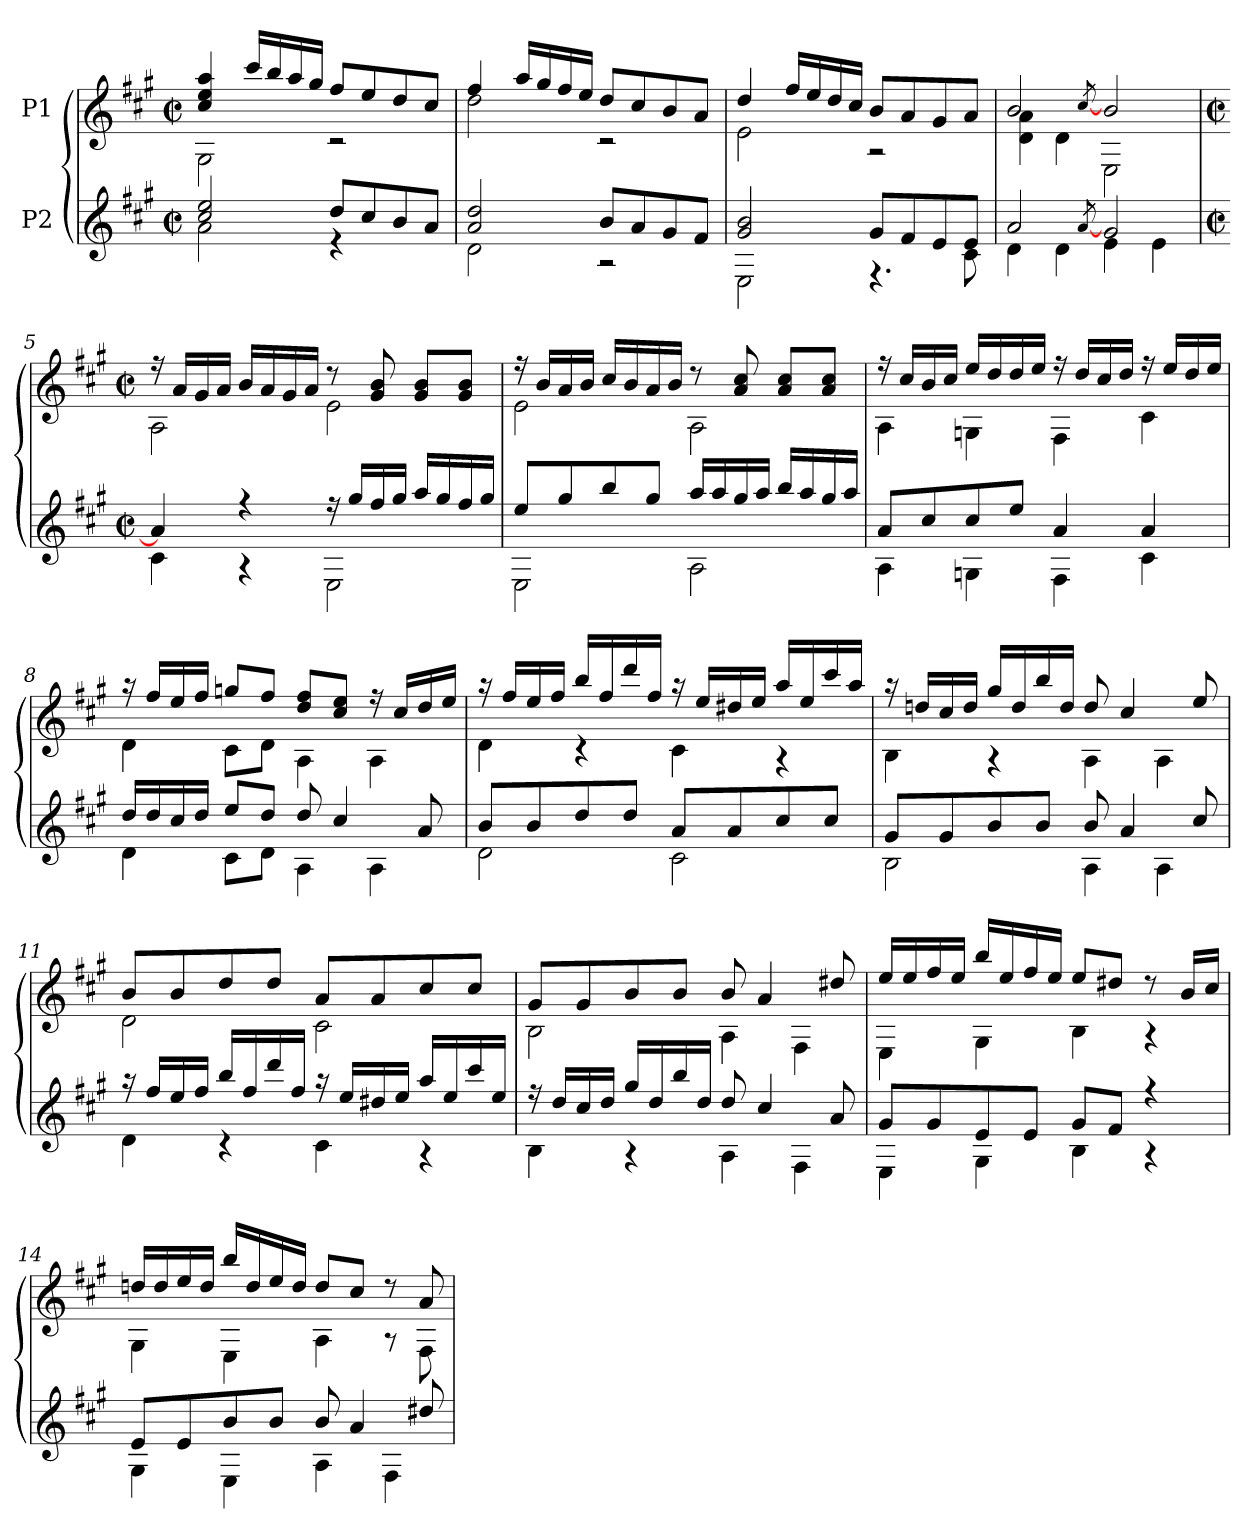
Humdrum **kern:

**kern	**kern
*part2	*part1
*staff2	*staff1
*I"P2	*I"P1
!!LO:PB:g=z
*clefG2	*clefG2
*ITrd7c12	*ITrd7c12
*k[f#c#g#]	*k[f#c#g#]
*A:	*A:
*M2/2	*M2/2
*met(c|)	*met(c|)
*MM72	*MM72
=1	=1
*^	*^
2c#i/ 2ei	2Ai\	4c#i/ 4ei 4ai	2GG#i\
.	.	16cc#i/LL	.
.	.	16bi/	.
.	.	16ai/	.
.	.	16g#i/JJ	.
8di/L	4r	8f#i/L	2r
8c#i/	.	8ei/	.
8Bi/	4ryy	8di/	.
8Ai/J	.	8c#i/J	.
=2	=2	=2	=2
2Ai/ 2di	2Di\	4f#i/	2di\
.	.	16ai/LL	.
.	.	16g#i/	.
.	.	16f#i/	.
.	.	16ei/JJ	.
8Bi/L	2r	8di/L	2r
8Ai/	.	8c#i/	.
8G#i/	.	8Bi/	.
8F#i/J	.	8Ai/J	.
=3	=3	=3	=3
2G#i/ 2Bi	2EEi\	4di/	2Ei\
.	.	16f#i/LL	.
.	.	16ei/	.
.	.	16di/	.
.	.	16c#i/JJ	.
8G#i/L	4.r	8Bi/L	2r
8F#i/	.	8Ai/	.
8Ei/	.	8G#i/	.
8Ei/J	8C#i\	8Ai/J	.
=4	=4	=4	=4
2Ai/	4Di\	2Bi/	4Di\ 4Ai
.	4Di\	.	4Di\
[8qAi/	.	[8qc#i/	.
2G#i/	4Ei\	2Bi/	2EEi\
.	4Ei\	.	.
!!LO:LB:g=z	!!
=5	=5	=5	=5
*M2/2	*	*M2/2	*
*met(c|)	*	*met(c|)	*
4Ai/]	4C#i\	16r	2AAi\
.	.	16Ai/LL	.
.	.	16G#i/	.
.	.	16Ai/JJ	.
4r	4r	16Bi/LL	.
.	.	16Ai/	.
.	.	16G#i/	.
.	.	16Ai/JJ	.
16r	2EEi\	8r	2Ei\
16g#i/LL	.	.	.
16f#i/	.	8G#i/ 8Bi	.
16g#i/JJ	.	.	.
16ai/LL	.	8G#i/ 8BiL	.
16g#i/	.	.	.
16f#i/	.	8G#i/ 8BiJ	.
16g#i/JJ	.	.	.
=6	=6	=6	=6
8ei/L	2EEi\	16r	2Ei\
.	.	16Bi/LL	.
8g#i/	.	16Ai/	.
.	.	16Bi/JJ	.
8bi/	.	16c#i/LL	.
.	.	16Bi/	.
8g#i/J	.	16Ai/	.
.	.	16Bi/JJ	.
16ai/LL	2AAi\	8r	2AAi\
16ai/	.	.	.
16g#i/	.	8Ai/ 8c#i	.
16ai/JJ	.	.	.
16bi/LL	.	8Ai/ 8c#iL	.
16ai/	.	.	.
16g#i/	.	8Ai/ 8c#iJ	.
16ai/JJ	.	.	.
=7	=7	=7	=7
8Ai/L	4AAi\	16r	4AAi\
.	.	16c#i/LL	.
8c#i/	.	16Bi/	.
.	.	16c#i/JJ	.
8c#i/	4GGni\	16ei/LL	4GGni\
.	.	16di/	.
8ei/J	.	16di/	.
.	.	16ei/JJ	.
4Ai/	4FF#i\	16r	4FF#i\
.	.	16di/LL	.
.	.	16c#i/	.
.	.	16di/JJ	.
4Ai/	4C#i\	16r	4C#i\
.	.	16ei/LL	.
.	.	16di/	.
.	.	16ei/JJ	.
!!LO:LB:g=z	!!
=8	=8	=8	=8
16di/LL	4Di\	16r	4Di\
16di/	.	16f#i/LL	.
16c#i/	.	16ei/	.
16di/JJ	.	16f#i/JJ	.
8ei/L	8C#i\L	8gni/L	8C#i\L
8di/J	8Di\J	8f#i/J	8Di\J
8di/	4AAi\	8di/ 8f#iL	4AAi\
4c#i/	.	8c#i/ 8eiJ	.
.	4AAi\	16r	4AAi\
.	.	16c#i/LL	.
8Ai/	.	16di/	.
.	.	16ei/JJ	.
=9	=9	=9	=9
8Bi/L	2Di\	16r	4Di\
.	.	16f#i/LL	.
8Bi/	.	16ei/	.
.	.	16f#i/JJ	.
8di/	.	16bi/LL	4r
.	.	16f#i/	.
8di/J	.	16ddi/	.
.	.	16f#i/JJ	.
8Ai/L	2C#i\	16r	4C#i\
.	.	16ei/LL	.
8Ai/	.	16d#Xi/	.
.	.	16ei/JJ	.
8c#i/	.	16ai/LL	4r
.	.	16ei/	.
8c#i/J	.	16cc#i/	.
.	.	16ai/JJ	.
=10	=10	=10	=10
8G#i/L	2BBi\	16r	4BBi\
.	.	16dni/LL	.
8G#i/	.	16c#i/	.
.	.	16di/JJ	.
8Bi/	.	16g#i/LL	4r
.	.	16di/	.
8Bi/J	.	16bi/	.
.	.	16di/JJ	.
8Bi/	4AAi\	8di/	4AAi\
4Ai/	.	4c#i/	.
.	4AAi\	.	4AAi\
8c#i/	.	8ei/	.
!!LO:LB:g=z	!!
=11	=11	=11	=11
16r	4Di\	8Bi/L	2Di\
16f#i/LL	.	.	.
16ei/	.	8Bi/	.
16f#i/JJ	.	.	.
16bi/LL	4r	8di/	.
16f#i/	.	.	.
16ddi/	.	8di/J	.
16f#i/JJ	.	.	.
16r	4C#i\	8Ai/L	2C#i\
16ei/LL	.	.	.
16d#Xi/	.	8Ai/	.
16ei/JJ	.	.	.
16ai/LL	4r	8c#i/	.
16ei/	.	.	.
16cc#i/	.	8c#i/J	.
16ei/JJ	.	.	.
=12	=12	=12	=12
16r	4BBi\	8G#i/L	2BBi\
16di/LL	.	.	.
16c#i/	.	8G#i/	.
16di/JJ	.	.	.
16g#i/LL	4r	8Bi/	.
16di/	.	.	.
16bi/	.	8Bi/J	.
16di/JJ	.	.	.
8di/	4AAi\	8Bi/	4AAi\
4c#i/	.	4Ai/	.
.	4FF#i\	.	4FF#i\
8Ai/	.	8d#Xi/	.
=13	=13	=13	=13
8G#i/L	4EEi\	16ei/LL	4EEi\
.	.	16ei/	.
8G#i/	.	16f#i/	.
.	.	16ei/JJ	.
8Ei/	4GG#i\	16bi/LL	4GG#i\
.	.	16ei/	.
8Ei/J	.	16f#i/	.
.	.	16ei/JJ	.
8G#i/L	4BBi\	8ei/L	4BBi\
8F#i/J	.	8d#Xi/J	.
4r	4r	8r	4r
.	.	16Bi/LL	.
.	.	16c#i/JJ	.
!!LO:PB:g=z	!!
=14	=14	=14	=14
8Ei/L	4GG#i\	16dni/LL	4GG#i\
.	.	16di/	.
8Ei/	.	16ei/	.
.	.	16di/JJ	.
8Bi/	4EEi\	16bi/LL	4EEi\
.	.	16di/	.
8Bi/J	.	16ei/	.
.	.	16di/JJ	.
8Bi/	4AAi\	8di/L	4AAi\
4Ai/	.	8c#i/J	.
.	4FF#i\	8r	8r
8d#Xi/	.	8Ai/	8FF#i\
*v	*v	*	*
*	*v	*v
=	=
*-	*-
